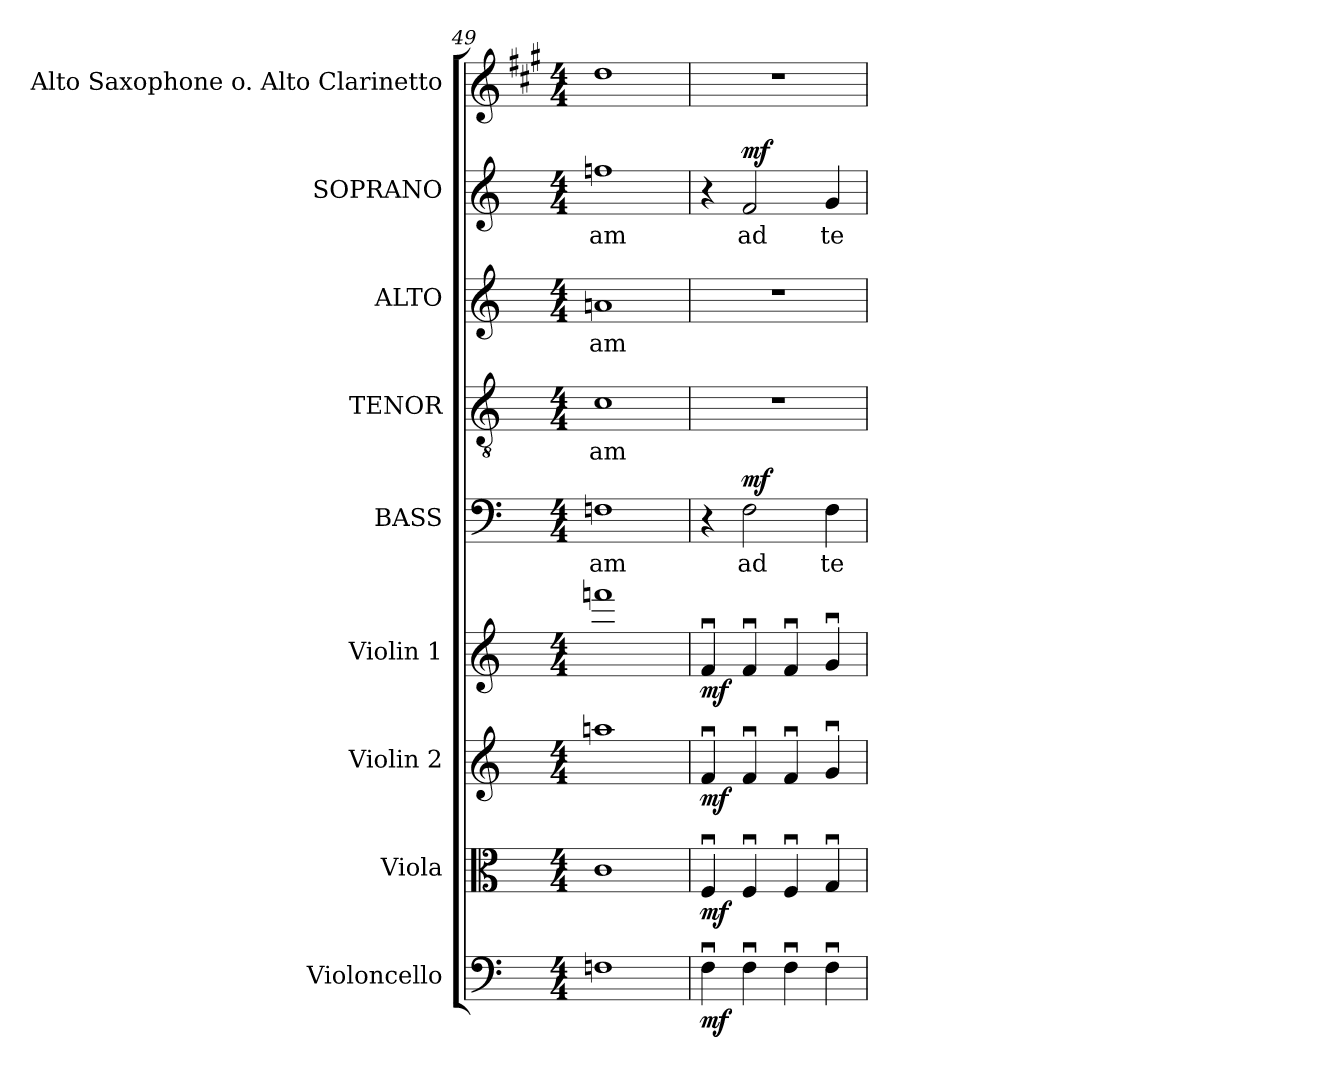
**kern	**dynam	**kern	**dynam	**kern	**dynam	**kern	**dynam	**kern	**text	**dynam	**kern	**text	**kern	**text	**kern	**text	**dynam	**kern
*part9	*part9	*part8	*part8	*part7	*part7	*part6	*part6	*part5	*part5	*part5	*part4	*part4	*part3	*part3	*part2	*part2	*part2	*part1
*staff9	*staff9	*staff8	*staff8	*staff7	*staff7	*staff6	*staff6	*staff5	*staff5	*staff5	*staff4	*staff4	*staff3	*staff3	*staff2	*staff2	*staff2	*staff1
*I"Violoncello	*	*I"Viola	*	*I"Violin 2	*	*I"Violin 1	*	*I"BASS	*	*	*I"TENOR	*	*I"ALTO	*	*I"SOPRANO	*	*	*I"Alto Saxophone o. Alto Clarinetto
*I'Vc.	*	*I'Vla.	*	*I'Vln. 2	*	*I'Vln. 1	*	*I'B.	*	*	*I'T.	*	*I'A.	*	*I'S.	*	*	*I'Alto Sax. o. Alto Clar.
!!LO:PB:g=z
*clefF4	*	*clefC3	*	*clefG2	*	*clefG2	*	*clefF4	*	*	*clefGv2	*	*clefG2	*	*clefG2	*	*	*clefG2
*	*	*	*	*	*	*	*	*	*	*	*ITrd7c12	*	*	*	*	*	*	*ITrd5c9
*k[]	*	*k[]	*	*k[]	*	*k[]	*	*k[]	*	*	*k[]	*	*k[]	*	*k[]	*	*	*k[]
*C:	*	*C:	*	*C:	*	*C:	*	*C:	*	*	*C:	*	*C:	*	*C:	*	*	*C:
*M4/4	*	*M4/4	*	*M4/4	*	*M4/4	*	*M4/4	*	*	*M4/4	*	*M4/4	*	*M4/4	*	*	*M4/4
=49	=49	=49	=49	=49	=49	=49	=49	=49	=49	=49	=49	=49	=49	=49	=49	=49	=49	=49
!	!	!	!	!	!	!	!	!	!LO:LY:b:color=#000000	!	!	!	!	!	!	!	!	!
!	!	!	!	!	!	!	!	!	!	!	!	!LO:LY:b:color=#000000	!	!	!	!	!	!
!	!	!	!	!	!	!	!	!	!	!	!	!	!	!LO:LY:b:color=#000000	!	!	!	!
!	!	!	!	!	!	!	!	!	!	!	!	!	!	!	!	!LO:LY:b:color=#000000	!	!
1Fni	.	1ci	.	1aani	.	1fffni	.	1Fni	-am	.	1Ci	-am	1ani	-am	1ffni	-am	.	1fi
=50	=50	=50	=50	=50	=50	=50	=50	=50	=50	=50	=50	=50	=50	=50	=50	=50	=50	=50
4Fui\	mf	4Fui/	mf	4fui/	mf	4fui/	mf	4r	.	.	1r	.	1r	.	4r	.	.	1r
!	!	!	!	!	!	!	!	!	!LO:LY:b:color=#000000	!	!	!	!	!	!	!	!	!
!	!	!	!	!	!	!	!	!	!	!	!	!	!	!	!	!LO:LY:b:color=#000000	!	!
4Fui\	.	4Fui/	.	4fui/	.	4fui/	.	2Fi\	ad	mf	.	.	.	.	2fi/	ad	mf	.
4Fui\	.	4Fui/	.	4fui/	.	4fui/	.	.	.	.	.	.	.	.	.	.	.	.
!	!	!	!	!	!	!	!	!	!LO:LY:b:color=#000000	!	!	!	!	!	!	!	!	!
!	!	!	!	!	!	!	!	!	!	!	!	!	!	!	!	!LO:LY:b:color=#000000	!	!
4Fui\	.	4Gui/	.	4gui/	.	4gui/	.	4Fi\	te	.	.	.	.	.	4gi/	te	.	.
=	=	=	=	=	=	=	=	=	=	=	=	=	=	=	=	=	=	=
*-	*-	*-	*-	*-	*-	*-	*-	*-	*-	*-	*-	*-	*-	*-	*-	*-	*-	*-
